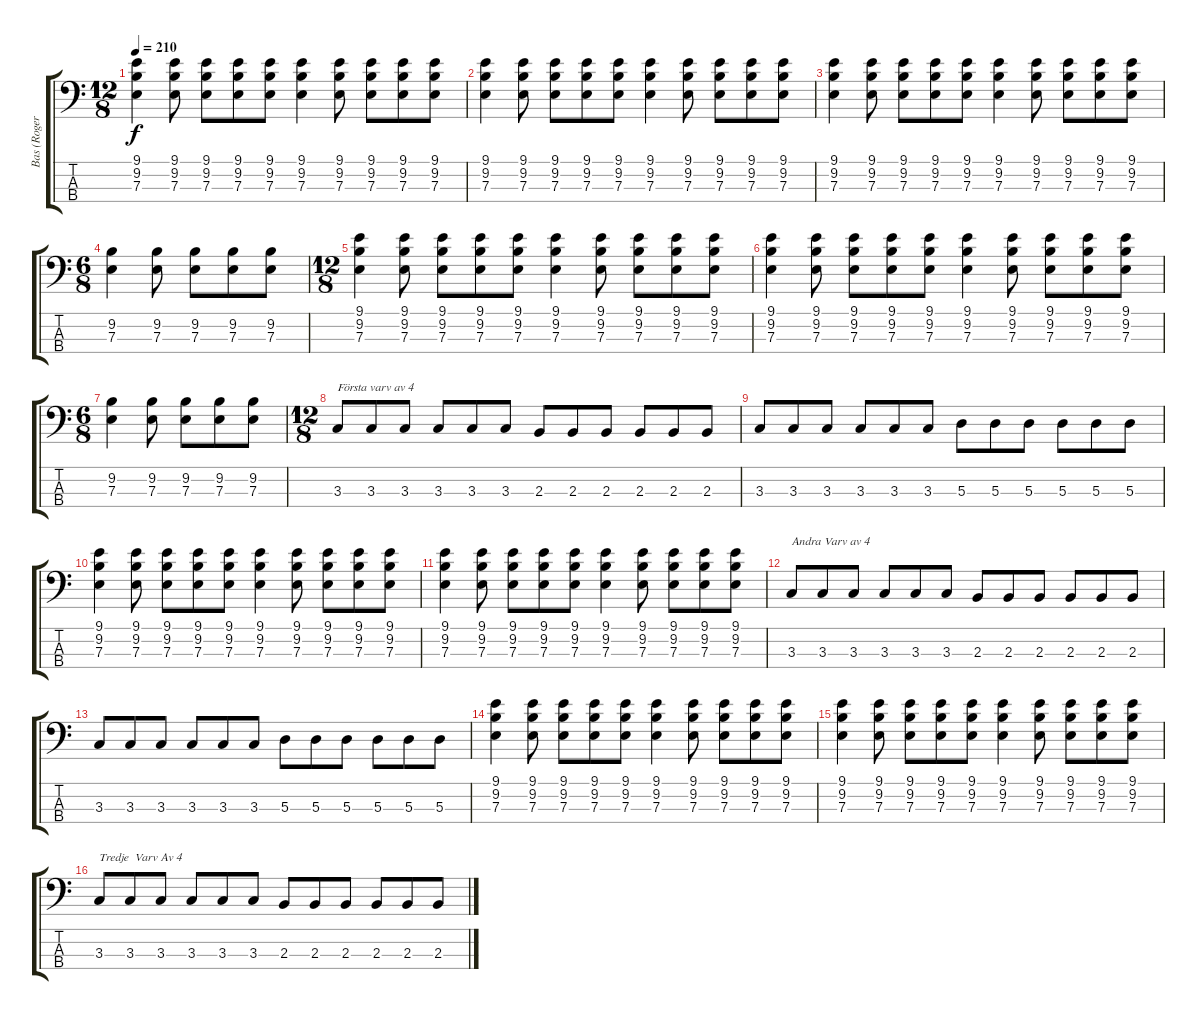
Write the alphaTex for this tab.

\track ("Bas (Roger)" "Bas (Roger") {instrument electricbassfinger}
\staff {score tabs}
\tuning (G2 D2 A1 E1) {hide}
\ts (12 8)
\tempo 210
\clef f4
\ks c
(9.1 9.2 7.3).4{dy f} (9.1 9.2 7.3).8 (9.1 9.2 7.3).8 (9.1 9.2 7.3).8 (9.1 9.2 7.3).8 (9.1 9.2 7.3).4 (9.1 9.2 7.3).8 (9.1 9.2 7.3).8 (9.1 9.2 7.3).8 (9.1 9.2 7.3).8 |
(9.1 9.2 7.3).4 (9.1 9.2 7.3).8 (9.1 9.2 7.3).8 (9.1 9.2 7.3).8 (9.1 9.2 7.3).8 (9.1 9.2 7.3).4 (9.1 9.2 7.3).8 (9.1 9.2 7.3).8 (9.1 9.2 7.3).8 (9.1 9.2 7.3).8 |
(9.1 9.2 7.3).4 (9.1 9.2 7.3).8 (9.1 9.2 7.3).8 (9.1 9.2 7.3).8 (9.1 9.2 7.3).8 (9.1 9.2 7.3).4 (9.1 9.2 7.3).8 (9.1 9.2 7.3).8 (9.1 9.2 7.3).8 (9.1 9.2 7.3).8 |
\ts (6 8)
(9.2 7.3).4 (9.2 7.3).8 (9.2 7.3).8 (9.2 7.3).8 (9.2 7.3).8 |
\ts (12 8)
(9.1 9.2 7.3).4 (9.1 9.2 7.3).8 (9.1 9.2 7.3).8 (9.1 9.2 7.3).8 (9.1 9.2 7.3).8 (9.1 9.2 7.3).4 (9.1 9.2 7.3).8 (9.1 9.2 7.3).8 (9.1 9.2 7.3).8 (9.1 9.2 7.3).8 |
(9.1 9.2 7.3).4 (9.1 9.2 7.3).8 (9.1 9.2 7.3).8 (9.1 9.2 7.3).8 (9.1 9.2 7.3).8 (9.1 9.2 7.3).4 (9.1 9.2 7.3).8 (9.1 9.2 7.3).8 (9.1 9.2 7.3).8 (9.1 9.2 7.3).8 |
\ts (6 8)
(9.2 7.3).4 (9.2 7.3).8 (9.2 7.3).8 (9.2 7.3).8 (9.2 7.3).8 |
\ts (12 8)
3.3.8{txt "Första varv av 4"} 3.3.8 3.3.8 3.3.8 3.3.8 3.3.8 2.3.8 2.3.8 2.3.8 2.3.8 2.3.8 2.3.8 |
3.3.8 3.3.8 3.3.8 3.3.8 3.3.8 3.3.8 5.3.8 5.3.8 5.3.8 5.3.8 5.3.8 5.3.8 |
(9.1 9.2 7.3).4 (9.1 9.2 7.3).8 (9.1 9.2 7.3).8 (9.1 9.2 7.3).8 (9.1 9.2 7.3).8 (9.1 9.2 7.3).4 (9.1 9.2 7.3).8 (9.1 9.2 7.3).8 (9.1 9.2 7.3).8 (9.1 9.2 7.3).8 |
(9.1 9.2 7.3).4 (9.1 9.2 7.3).8 (9.1 9.2 7.3).8 (9.1 9.2 7.3).8 (9.1 9.2 7.3).8 (9.1 9.2 7.3).4 (9.1 9.2 7.3).8 (9.1 9.2 7.3).8 (9.1 9.2 7.3).8 (9.1 9.2 7.3).8 |
3.3.8{txt "Andra Varv av 4"} 3.3.8 3.3.8 3.3.8 3.3.8 3.3.8 2.3.8 2.3.8 2.3.8 2.3.8 2.3.8 2.3.8 |
3.3.8 3.3.8 3.3.8 3.3.8 3.3.8 3.3.8 5.3.8 5.3.8 5.3.8 5.3.8 5.3.8 5.3.8 |
(9.1 9.2 7.3).4 (9.1 9.2 7.3).8 (9.1 9.2 7.3).8 (9.1 9.2 7.3).8 (9.1 9.2 7.3).8 (9.1 9.2 7.3).4 (9.1 9.2 7.3).8 (9.1 9.2 7.3).8 (9.1 9.2 7.3).8 (9.1 9.2 7.3).8 |
(9.1 9.2 7.3).4 (9.1 9.2 7.3).8 (9.1 9.2 7.3).8 (9.1 9.2 7.3).8 (9.1 9.2 7.3).8 (9.1 9.2 7.3).4 (9.1 9.2 7.3).8 (9.1 9.2 7.3).8 (9.1 9.2 7.3).8 (9.1 9.2 7.3).8 |
3.3.8{txt "Tredje  Varv Av 4"} 3.3.8 3.3.8 3.3.8 3.3.8 3.3.8 2.3.8 2.3.8 2.3.8 2.3.8 2.3.8 2.3.8
